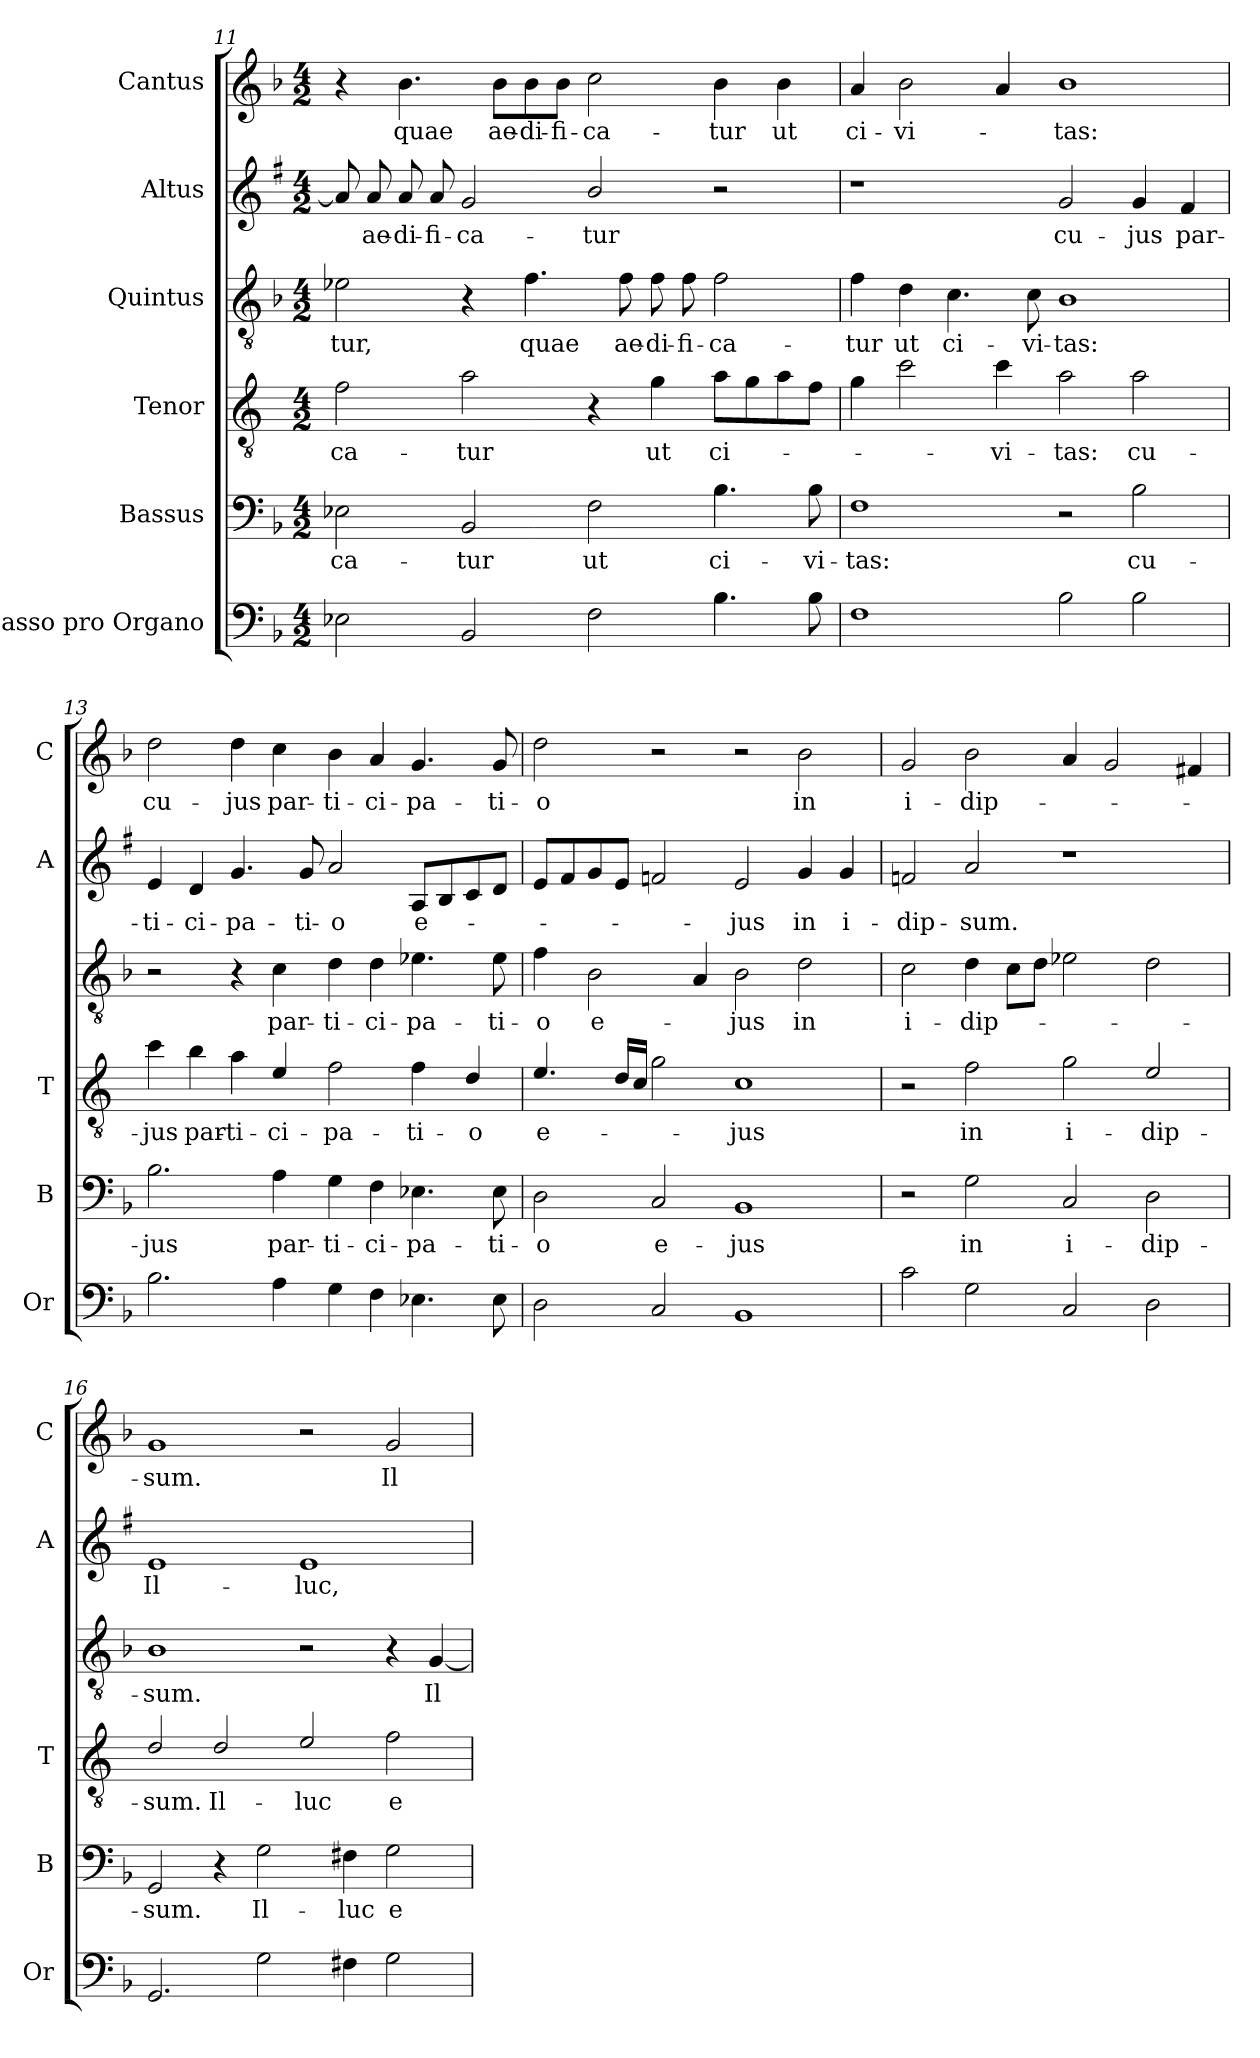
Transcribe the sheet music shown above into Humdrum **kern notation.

**kern	**kern	**text	**kern	**text	**kern	**text	**kern	**text	**kern	**text
*part6	*part5	*part5	*part4	*part4	*part3	*part3	*part2	*part2	*part1	*part1
*staff6	*staff5	*staff5	*staff4	*staff4	*staff3	*staff3	*staff2	*staff2	*staff1	*staff1
*I"Basso pro Organo	*I"Bassus	*	*I"Tenor	*	*I"Quintus	*	*I"Altus	*	*I"Cantus	*
*I'Or	*I'B	*	*I'T	*	*	*	*I'A	*	*I'C	*
!!LO:LB:g=z
*clefF4	*clefF4	*	*clefGv2	*	*clefGv2	*	*clefG2	*	*clefG2	*
*	*	*	*ITrd4c7	*	*	*	*ITrd1c2	*	*	*
*k[b-]	*k[b-]	*	*k[b-]	*	*k[b-]	*	*k[b-]	*	*k[b-]	*
*F:	*F:	*	*F:	*	*F:	*	*F:	*	*F:	*
*M4/2	*M4/2	*	*M4/2	*	*M4/2	*	*M4/2	*	*M4/2	*
=11	=11	=11	=11	=11	=11	=11	=11	=11	=11	=11
!	!	!LO:LY:b	!	!LO:LY:b	!	!LO:LY:b	!	!	!	!
2E-X\	2E-X\	-ca-	2B-\	-ca-	2e-X\	-tur,	8g/]	.	4r	.
!	!	!	!	!	!	!	!	!LO:LY:b	!	!
.	.	.	.	.	.	.	8g/	ae-	.	.
!	!	!	!	!	!	!	!	!LO:LY:b	!	!LO:LY:b
.	.	.	.	.	.	.	8g/	-di-	4.b-\	quae
!	!	!	!	!	!	!	!	!LO:LY:b	!	!
.	.	.	.	.	.	.	8g/	-fi-	.	.
!	!	!LO:LY:b	!	!LO:LY:b	!	!	!	!LO:LY:b	!	!
2BB-/	2BB-/	-tur	2d\	-tur	4r	.	2f/	-ca-	.	.
!	!	!	!	!	!	!	!	!	!	!LO:LY:b
.	.	.	.	.	.	.	.	.	8b-\L	ae-
!	!	!	!	!	!	!LO:LY:b	!	!	!	!LO:LY:b
.	.	.	.	.	4.f\	quae	.	.	8b-\	-di-
!	!	!	!	!	!	!	!	!	!	!LO:LY:b
.	.	.	.	.	.	.	.	.	8b-\J	-fi-
!	!	!LO:LY:b	!	!	!	!	!	!LO:LY:b	!	!LO:LY:b
2F\	2F\	ut	4r	.	.	.	2a/	-tur	2cc\	-ca-
!	!	!	!	!	!	!LO:LY:b	!	!	!	!
.	.	.	.	.	8f\	ae-	.	.	.	.
!	!	!	!	!LO:LY:b	!	!LO:LY:b	!	!	!	!
.	.	.	4c\	ut	8f\	-di-	.	.	.	.
!	!	!	!	!	!	!LO:LY:b	!	!	!	!
.	.	.	.	.	8f\	-fi-	.	.	.	.
!	!	!LO:LY:b	!	!LO:LY:b	!	!LO:LY:b	!	!	!	!LO:LY:b
4.B-\	4.B-\	ci-	8d\L	ci-	2f\	-ca-	2r	.	4b-\	-tur
.	.	.	8c\	.	.	.	.	.	.	.
!	!	!	!	!	!	!	!	!	!	!LO:LY:b
.	.	.	8d\	.	.	.	.	.	4b-\	ut
!	!	!LO:LY:b	!	!	!	!	!	!	!	!
8B-\	8B-\	-vi-	8B-\J	.	.	.	.	.	.	.
=12	=12	=12	=12	=12	=12	=12	=12	=12	=12	=12
!	!	!LO:LY:b	!	!	!	!LO:LY:b	!	!	!	!LO:LY:b
1F	1F	-tas:	4c\	.	4f\	-tur	1r	.	4a/	ci-
!	!	!	!	!	!	!LO:LY:b	!	!	!	!LO:LY:b
.	.	.	2f\	.	4d\	ut	.	.	2b-\	-vi-
!	!	!	!	!	!	!LO:LY:b	!	!	!	!
.	.	.	.	.	4.c\	ci-	.	.	.	.
!	!	!	!	!LO:LY:b	!	!	!	!	!	!
.	.	.	4f\	-vi-	.	.	.	.	4a/	.
!	!	!	!	!	!	!LO:LY:b	!	!	!	!
.	.	.	.	.	8c\	-vi-	.	.	.	.
!	!	!	!	!LO:LY:b	!	!LO:LY:b	!	!LO:LY:b	!	!LO:LY:b
2B-\	2r	.	2d\	-tas:	1B-	-tas:	2f/	cu-	1b-	-tas:
!	!	!LO:LY:b	!	!LO:LY:b	!	!	!	!LO:LY:b	!	!
2B-\	2B-\	cu-	2d\	cu-	.	.	4f/	-jus	.	.
!	!	!	!	!	!	!	!	!LO:LY:b	!	!
.	.	.	.	.	.	.	4e/	par-	.	.
=13	=13	=13	=13	=13	=13	=13	=13	=13	=13	=13
!	!	!LO:LY:b	!	!LO:LY:b	!	!	!	!LO:LY:b	!	!LO:LY:b
2.B-\	2.B-\	-jus	4f\	-jus	2r	.	4d/	-ti-	2dd\	cu-
!	!	!	!	!LO:LY:b	!	!	!	!LO:LY:b	!	!
.	.	.	4e\	par-	.	.	4c/	-ci-	.	.
!	!	!	!	!LO:LY:b	!	!	!	!LO:LY:b	!	!LO:LY:b
.	.	.	4d\	-ti-	4r	.	4.f/	-pa-	4dd\	-jus
!	!	!LO:LY:b	!	!LO:LY:b	!	!LO:LY:b	!	!	!	!LO:LY:b
4A\	4A\	par-	4A/	-ci-	4c\	par-	.	.	4cc\	par-
!	!	!	!	!	!	!	!	!LO:LY:b	!	!
.	.	.	.	.	.	.	8f/	-ti-	.	.
!	!	!LO:LY:b	!	!LO:LY:b	!	!LO:LY:b	!	!LO:LY:b	!	!LO:LY:b
4G\	4G\	-ti-	2B-\	-pa-	4d\	-ti-	2g/	-o	4b-\	-ti-
!	!	!LO:LY:b	!	!	!	!LO:LY:b	!	!	!	!LO:LY:b
4F\	4F\	-ci-	.	.	4d\	-ci-	.	.	4a/	-ci-
!	!	!LO:LY:b	!	!LO:LY:b	!	!LO:LY:b	!	!LO:LY:b	!	!LO:LY:b
4.E-X\	4.E-X\	-pa-	4B-\	-ti-	4.e-X\	-pa-	8G/L	e-	4.g/	-pa-
.	.	.	.	.	.	.	8A/	.	.	.
!	!	!	!	!LO:LY:b	!	!	!	!	!	!
.	.	.	4G/	-o	.	.	8B-/	.	.	.
!	!	!LO:LY:b	!	!	!	!LO:LY:b	!	!	!	!LO:LY:b
8E-\	8E-\	-ti-	.	.	8e-\	-ti-	8c/J	.	8g/	-ti-
!!LO:LB:g=z
=14	=14	=14	=14	=14	=14	=14	=14	=14	=14	=14
!	!	!LO:LY:b	!	!LO:LY:b	!	!LO:LY:b	!	!	!	!LO:LY:b
2D\	2D\	-o	4.A/	e-	4f\	-o	8d/L	.	2dd\	-o
.	.	.	.	.	.	.	8e/	.	.	.
!	!	!	!	!	!	!LO:LY:b	!	!	!	!
.	.	.	.	.	2B-\	e-	8f/	.	.	.
.	.	.	16G/LL	.	.	.	8d/J	.	.	.
.	.	.	16F/JJ	.	.	.	.	.	.	.
!	!	!LO:LY:b	!	!	!	!	!	!	!	!
2C/	2C/	e-	2c\	.	.	.	2e-X/	.	2r	.
.	.	.	.	.	4A/	.	.	.	.	.
!	!	!LO:LY:b	!	!LO:LY:b	!	!LO:LY:b	!	!LO:LY:b	!	!
1BB-	1BB-	-jus	1F	-jus	2B-\	-jus	2d/	-jus	2r	.
!	!	!	!	!	!	!LO:LY:b	!	!LO:LY:b	!	!LO:LY:b
.	.	.	.	.	2d\	in	4f/	in	2b-\	in
!	!	!	!	!	!	!	!	!LO:LY:b	!	!
.	.	.	.	.	.	.	4f/	i-	.	.
=15	=15	=15	=15	=15	=15	=15	=15	=15	=15	=15
!	!	!	!	!	!	!LO:LY:b	!	!LO:LY:b	!	!LO:LY:b
2c\	2r	.	2r	.	2c\	i-	2e-X/	-dip-	2g/	i-
!	!	!LO:LY:b	!	!LO:LY:b	!	!LO:LY:b	!	!LO:LY:b	!	!LO:LY:b
2G\	2G\	in	2B-\	in	4d\	-dip-	2g/	-sum.	2b-\	-dip-
.	.	.	.	.	8c\L	.	.	.	.	.
.	.	.	.	.	8d\J	.	.	.	.	.
!	!	!LO:LY:b	!	!LO:LY:b	!	!	!	!	!	!
2C/	2C/	i-	2c\	i-	2e-X\	.	1r	.	4a/	.
.	.	.	.	.	.	.	.	.	2g/	.
!	!	!LO:LY:b	!	!LO:LY:b	!	!	!	!	!	!
2D\	2D\	-dip-	2A/	-dip-	2d\	.	.	.	.	.
.	.	.	.	.	.	.	.	.	4f#X/	.
=16	=16	=16	=16	=16	=16	=16	=16	=16	=16	=16
!	!	!LO:LY:b	!	!LO:LY:b	!	!LO:LY:b	!	!LO:LY:b	!	!LO:LY:b
2.GG/	2GG/	-sum.	2G/	-sum.	1B-	-sum.	1d	Il-	1g	-sum.
!	!	!	!	!LO:LY:b	!	!	!	!	!	!
.	4r	.	2G/	Il-	.	.	.	.	.	.
!	!	!LO:LY:b	!	!	!	!	!	!	!	!
2G\	2G\	Il-	.	.	.	.	.	.	.	.
!	!	!	!	!LO:LY:b	!	!	!	!LO:LY:b	!	!
.	.	.	2A/	-luc	2r	.	1d	-luc,	2r	.
!	!	!LO:LY:b	!	!	!	!	!	!	!	!
4F#X\	4F#X\	-luc	.	.	.	.	.	.	.	.
!	!	!LO:LY:b	!	!LO:LY:b	!	!	!	!	!	!LO:LY:b
2G\	2G\	e-	2B-\	e-	4r	.	.	.	2g/	Il-
!	!	!	!	!	!	!LO:LY:b	!	!	!	!
.	.	.	.	.	[4G/	Il-	.	.	.	.
=	=	=	=	=	=	=	=	=	=	=
*-	*-	*-	*-	*-	*-	*-	*-	*-	*-	*-
